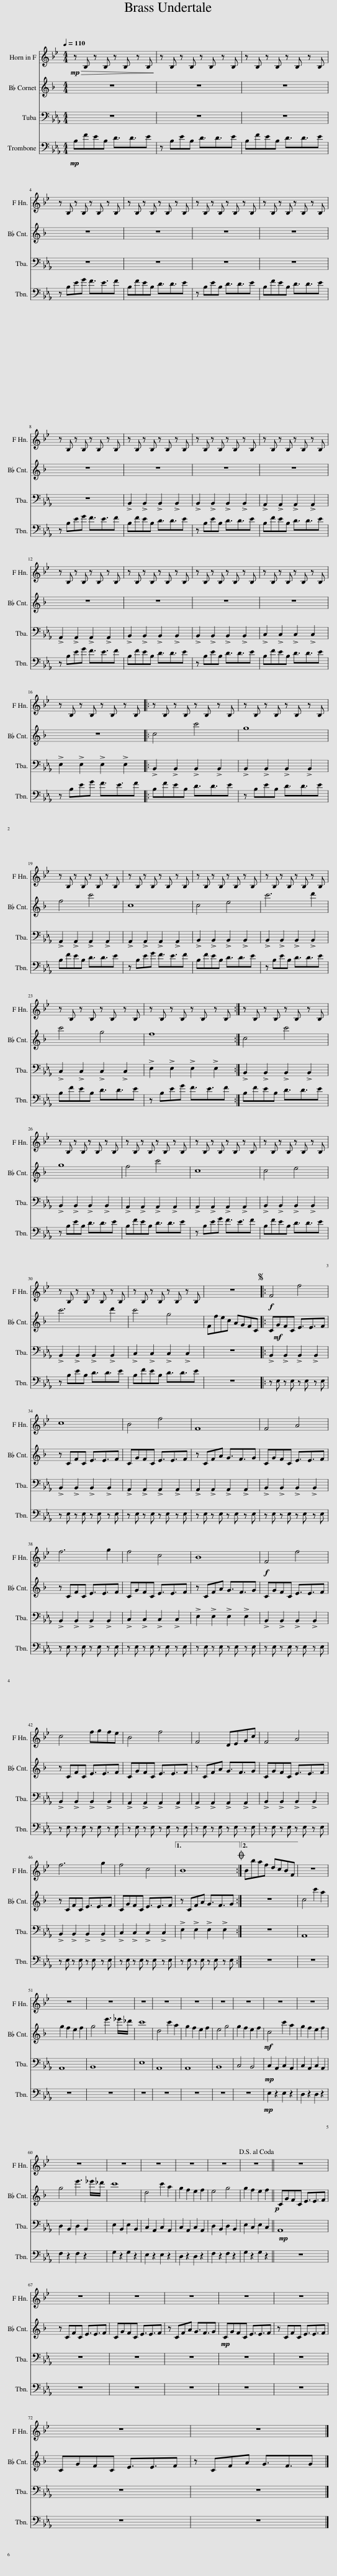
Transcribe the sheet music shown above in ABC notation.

X:1
%%score 1 2 3 4 5
L:1/8
Q:1/4=110
M:4/4
I:linebreak $
K:Eb
V:1 treble
V:2 treble transpose=-7
V:3 treble transpose=-2
V:4 bass
V:5 bass
V:1
 z8 | z8 | z8 |$ z8 | z8 | %5
 z8 | z8 |$ z8 | z8 | z8 | %10
 z8 |$ z8 | z8 | z8 | z8 |$ %15
 z8 |: z8 | z8 |$ z8 | z8 | %20
 z8 | z8 |$ z8 | z8 :| z8 |$ %25
 z8 | z8 | z8 | z8 |$ z8 | %30
 z8 | z8 |:S z8 |$ z8 | z8 | %35
 z8 | z8 |$ z8 | z8 | z8 | %40
 z8 |$ z8 | z8 | z8 | z8 |$ %45
 z8 | z8 |1 z8 :|2O z8 || z8 |$ %50
 z8 | z8 | z8 | z8 | z8 | %55
 z8 | z8 | z8 | z8 |$ z8 | %60
 z8 | z8 | z8 | z8 | z8!D.S.! | %65
 z8 |$ z8 | z8 | z8 | z8 | %70
 z8 |$ z8 | z8 |] %73
V:2
[K:Bb]!mp!!>(! z B, z B, z B, z B,!>)! | z B, z B, z B, z B, | z B, z B, z B, z B, |$ z B, z B, z B, z B, | z B, z B, z B, z B, | %5
 z B, z B, z B, z B, | z B, z B, z B, z B, |$ z B, z B, z B, z B, | z B, z B, z B, z B, | z B, z B, z B, z B, | %10
 z B, z B, z B, z B, |$ z B, z B, z B, z B, | z B, z B, z B, z B, | z B, z B, z B, z B, | z B, z B, z B, z B, |$ %15
 z B, z B, z B, z B, |: z B, z B, z B, z B, | z B, z B, z B, z B, |$ z B, z B, z B, z B, | z B, z B, z B, z B, | %20
 z B, z B, z B, z B, | z B, z B, z B, z B, |$ z B, z B, z B, z B, | z B, z B, z B, z B, :| z B, z B, z B, z B, |$ %25
 z B, z B, z B, z B, | z B, z B, z B, z B, | z B, z B, z B, z B, | z B, z B, z B, z B, |$ z B, z B, z B, z B, | %30
 z B, z B, z B, z B, | z8 |:!f! F4 f4 |$ c8 | B4 f4 | %35
 F8 | F4 A4 |$ f6 g2 | f4 c4 | B8 | %40
!f! F4 f4 |$ c4 fgfe | B4 f4 | F4 DEGc | F4 A4 |$ %45
 f6 g2 | f4 c4 |1 B8 :|2 Bbaf dcBF || z8 |$ %50
 z8 | z8 | z8 | z8 | z8 | %55
 z8 | z8 | z8 | z8 |$ z8 | %60
 z8 | z8 | z8 | z8 | z8 | %65
 z8 |$ z8 | z8 | z8 | z8 | %70
 z8 |$ z8 | z8 |] %73
V:3
[K:F] z8 | z8 | z8 |$ z8 | z8 | %5
 z8 | z8 |$ z8 | z8 | z8 | %10
 z8 |$ z8 | z8 | z8 | z8 |$ %15
 z8 |: c4 c'4 | g8 |$ f4 c'4 | c8 | %20
 c4 e4 | c'6 d'2 |$ c'4 g4 | f8 :| c4 c'4 |$ %25
 g8 | f4 c'4 | c8 | c4 e4 |$ c'6 d'2 | %30
 c'4 g4 | Ffec AGFC |: C!mf!GFC E3/2E3/2F |$ z CFC E3/2E3/2F | CGFC E3/2E3/2F | %35
 z CFA G3/2F3/2G | CGFC E3/2E3/2F |$ z CFC E3/2E3/2F | CGFC E3/2E3/2F | z CFA G3/2F3/2G | %40
 CGFC E3/2E3/2F |$ z CFC E3/2E3/2F | CGFC E3/2E3/2F | z CFA G3/2F3/2G | CGFC E3/2E3/2F |$ %45
 z CFC E3/2E3/2F | CGFC E3/2E3/2F |1 z CFA G3/2F3/2G :|2 z8 || c4 c'2 a2 |$ %50
 g2 f2 e2 f2 | g4 e'3 _e'/_d'/ | c'8 | d4 c'2 a2 | g2 f2 e2 f2 | %55
 e4 g4 | g2 f2 e2 f2 |!mf! c4 c'2 a2 | g2 f2 e2 f2 |$ g4 e'3 _e'/_d'/ | %60
 c'8 | d4 c'2 a2 | g2 f2 e2 f2 | e4 g4 | g2 f2 e2 f2 | %65
!p! CGFC E3/2E3/2F |$ z CFC E3/2E3/2F | CGFC E3/2E3/2F | z CFA G3/2F3/2G |!mp! CGFC E3/2E3/2F | %70
 z CFC E3/2E3/2F |$ CGFC E3/2E3/2F | z CFA G3/2F3/2G |] %73
V:4
 z8 | z8 | z8 |$ z8 | z8 | %5
 z8 | z8 |$ z8 | !>!B,,2 !>!B,,2 !>!B,,2 !>!B,,2 | !>!B,,2 !>!B,,2 !>!B,,2 !>!B,,2 | %10
 !>!A,,2 !>!A,,2 !>!A,,2 !>!A,,2 |$ !>!A,,2 !>!A,,2 !>!A,,2 !>!A,,2 | !>!B,,2 !>!B,,2 !>!B,,2 !>!B,,2 | !>!B,,2 !>!B,,2 !>!B,,2 !>!B,,2 | !>!C,2 !>!C,2 !>!C,2 !>!C,2 |$ %15
 !>!E,2 !>!E,2 !>!E,2 !>!E,2 |: !>!B,,2 !>!B,,2 !>!B,,2 !>!B,,2 | !>!B,,2 !>!B,,2 !>!B,,2 !>!B,,2 |$ !>!A,,2 !>!A,,2 !>!A,,2 !>!A,,2 | !>!A,,2 !>!A,,2 !>!A,,2 !>!A,,2 | %20
 !>!B,,2 !>!B,,2 !>!B,,2 !>!B,,2 | !>!B,,2 !>!B,,2 !>!B,,2 !>!B,,2 |$ !>!C,2 !>!C,2 !>!C,2 !>!C,2 | !>!E,2 !>!E,2 !>!E,2 !>!E,2 :| !>!B,,2 !>!B,,2 !>!B,,2 !>!B,,2 |$ %25
 !>!B,,2 !>!B,,2 !>!B,,2 !>!B,,2 | !>!A,,2 !>!A,,2 !>!A,,2 !>!A,,2 | !>!A,,2 !>!A,,2 !>!A,,2 !>!A,,2 | !>!B,,2 !>!B,,2 !>!B,,2 !>!B,,2 |$ !>!B,,2 !>!B,,2 !>!B,,2 !>!B,,2 | %30
 !>!C,2 !>!C,2 !>!C,2 !>!C,2 | z8 |: !>!B,,2 !>!B,,2 !>!B,,2 !>!B,,2 |$ !>!B,,2 !>!B,,2 !>!B,,2 !>!B,,2 | !>!A,,2 !>!A,,2 !>!A,,2 !>!A,,2 | %35
 !>!A,,2 !>!A,,2 !>!A,,2 !>!A,,2 | !>!B,,2 !>!B,,2 !>!B,,2 !>!B,,2 |$ !>!B,,2 !>!B,,2 !>!B,,2 !>!B,,2 | !>!C,2 !>!C,2 !>!C,2 !>!C,2 | !>!E,2 !>!E,2 !>!E,2 !>!E,2 | %40
 !>!B,,2 !>!B,,2 !>!B,,2 !>!B,,2 |$ !>!B,,2 !>!B,,2 !>!B,,2 !>!B,,2 | !>!A,,2 !>!A,,2 !>!A,,2 !>!A,,2 | !>!A,,2 !>!A,,2 !>!A,,2 !>!A,,2 | !>!B,,2 !>!B,,2 !>!B,,2 !>!B,,2 |$ %45
 !>!B,,2 !>!B,,2 !>!B,,2 !>!B,,2 | !>!C,2 !>!C,2 !>!C,2 !>!C,2 |1 !>!E,2 !>!E,2 !>!E,2 !>!E,2 :|2 z8 || A,,8 |$ %50
 A,,8 | B,,8 | E,8 | A,,8 | A,,8 | %55
 B,,8 | C,4 B,,4 |!mp! C,2 A,,2 C,2 A,,2 | C,2 A,,2 C,2 A,,2 |$ D,2 B,,2 D,2 B,,2 | %60
 E,2 B,,2 E,2 B,,2 | C,2 A,,2 C,2 A,,2 | C,2 A,,2 C,2 A,,2 | D,2 B,,2 D,2 B,,2 | E,2 C,2 E,2 C,2 | %65
!mp! A,,8 |$ z8 | z8 | z8 | z8 | %70
 z8 |$ z8 | z8 |] %73
V:5
!mp! B,FEB, D3/2D3/2E | z B,EB, D3/2D3/2E | B,FEB, D3/2D3/2E |$ z B,EG F3/2E3/2F | B,FEB, D3/2D3/2E | %5
 z B,EB, D3/2D3/2E | B,FEB, D3/2D3/2E |$ z B,EG F3/2E3/2F | B,FEB, D3/2D3/2E | z B,EB, D3/2D3/2E | %10
 B,FEB, D3/2D3/2E |$ z B,EG F3/2E3/2F | B,FEB, D3/2D3/2E | z B,EB, D3/2D3/2E | B,FEB, D3/2D3/2E |$ %15
 z B,EG F3/2E3/2F |: B,FEB, D3/2D3/2E | z B,EB, D3/2D3/2E |$ B,FEB, D3/2D3/2E | z B,EG F3/2E3/2F | %20
 B,FEB, D3/2D3/2E | z B,EB, D3/2D3/2E |$ B,FEB, D3/2D3/2E | z B,EG F3/2E3/2F :| B,FEB, D3/2D3/2E |$ %25
 z B,EB, D3/2D3/2E | B,FEB, D3/2D3/2E | z B,EG F3/2E3/2F | B,FEB, D3/2D3/2E |$ z B,EB, D3/2D3/2E | %30
 B,FEB, D3/2D3/2E | z8 |: z E, z E, z E, z E, |$ z E, z E, z E, z E, | z E, z E, z E, z E, | %35
 z E, z E, z E, z E, | z E, z E, z E, z E, |$ z E, z E, z E, z E, | z E, z E, z E, z E, | z E, z E, z E, z E, | %40
 z E, z E, z E, z E, |$ z E, z E, z E, z E, | z E, z E, z E, z E, | z E, z E, z E, z E, | z E, z E, z E, z E, |$ %45
 z E, z E, z E, z E, | z E, z E, z E, z E, |1 z E, z E, z E, z E, :|2 z8 || z8 |$ %50
 z8 | z8 | z8 | z8 | z8 | %55
 z8 | z8 |!mp! E,2 z2 E,2 z2 | D,2 z2 D,2 z2 |$ F,2 z2 F,2 z2 | %60
 G,2 z2 G,2 z2 | E,2 z2 E,2 z2 | D,2 z2 D,2 z2 | F,2 z2 F,2 z2 | G,2 z2 G,2 z2 | %65
 z8 |$ z8 | z8 | z8 | z8 | %70
 z8 |$ z8 | z8 |] %73
